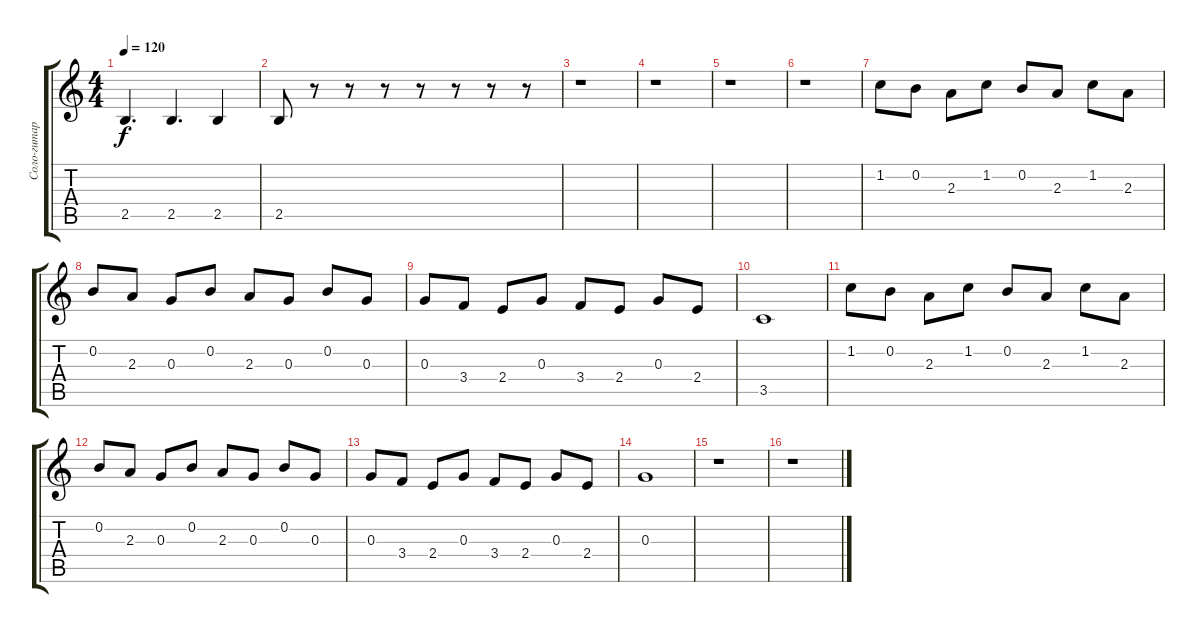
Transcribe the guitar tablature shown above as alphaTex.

\track ("Соло-гитара" "Соло-гитар") {instrument distortionguitar}
\staff {score tabs}
\tuning (E4 B3 G3 D3 A2 E2) {hide}
\ts (4 4)
\tempo 120
\clef g2
\ks c
2.5.4{d dy f} 2.5.4{d} 2.5.4 |
2.5.8 r.8 r.8 r.8 r.8 r.8 r.8 r.8 |
r.1 |
r.1 |
r.1 |
r.1 |
1.2.8 0.2.8 2.3.8 1.2.8 0.2.8 2.3.8 1.2.8 2.3.8 |
0.2.8 2.3.8 0.3.8 0.2.8 2.3.8 0.3.8 0.2.8 0.3.8 |
0.3.8 3.4.8 2.4.8 0.3.8 3.4.8 2.4.8 0.3.8 2.4.8 |
3.5.1 |
1.2.8 0.2.8 2.3.8 1.2.8 0.2.8 2.3.8 1.2.8 2.3.8 |
0.2.8 2.3.8 0.3.8 0.2.8 2.3.8 0.3.8 0.2.8 0.3.8 |
0.3.8 3.4.8 2.4.8 0.3.8 3.4.8 2.4.8 0.3.8 2.4.8 |
0.3.1 |
r.1 |
r.1
